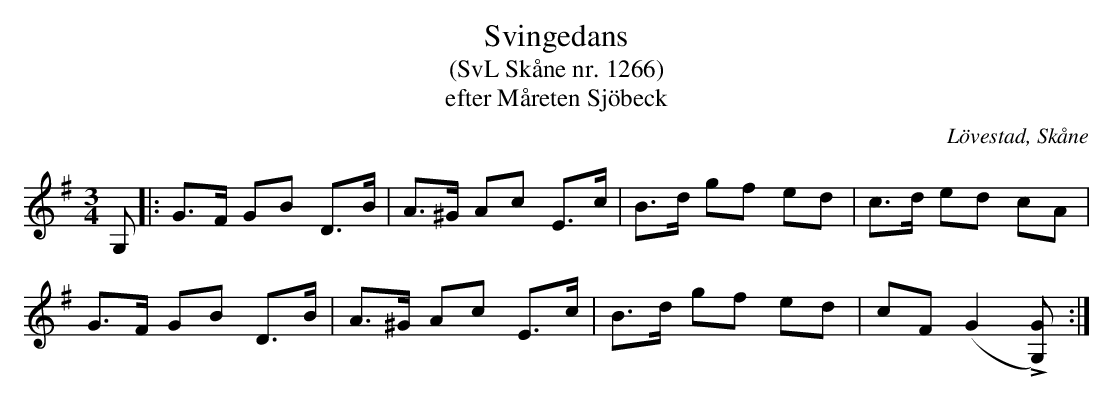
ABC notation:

X:1
T:Svingedans
T:(SvL Skåne nr. 1266)
T:efter Måreten Sjöbeck
O:Lövestad, Skåne
M:3/4
L:1/8
Q:1/4=108
K:G
G, |: G>F GB D>B | A>^G Ac E>c | B>d gf ed | c>d ed cA |
G>F GB D>B | A>^G Ac E>c | B>d gf ed | cF (G2 L[GG,]) :|
|:  :|
